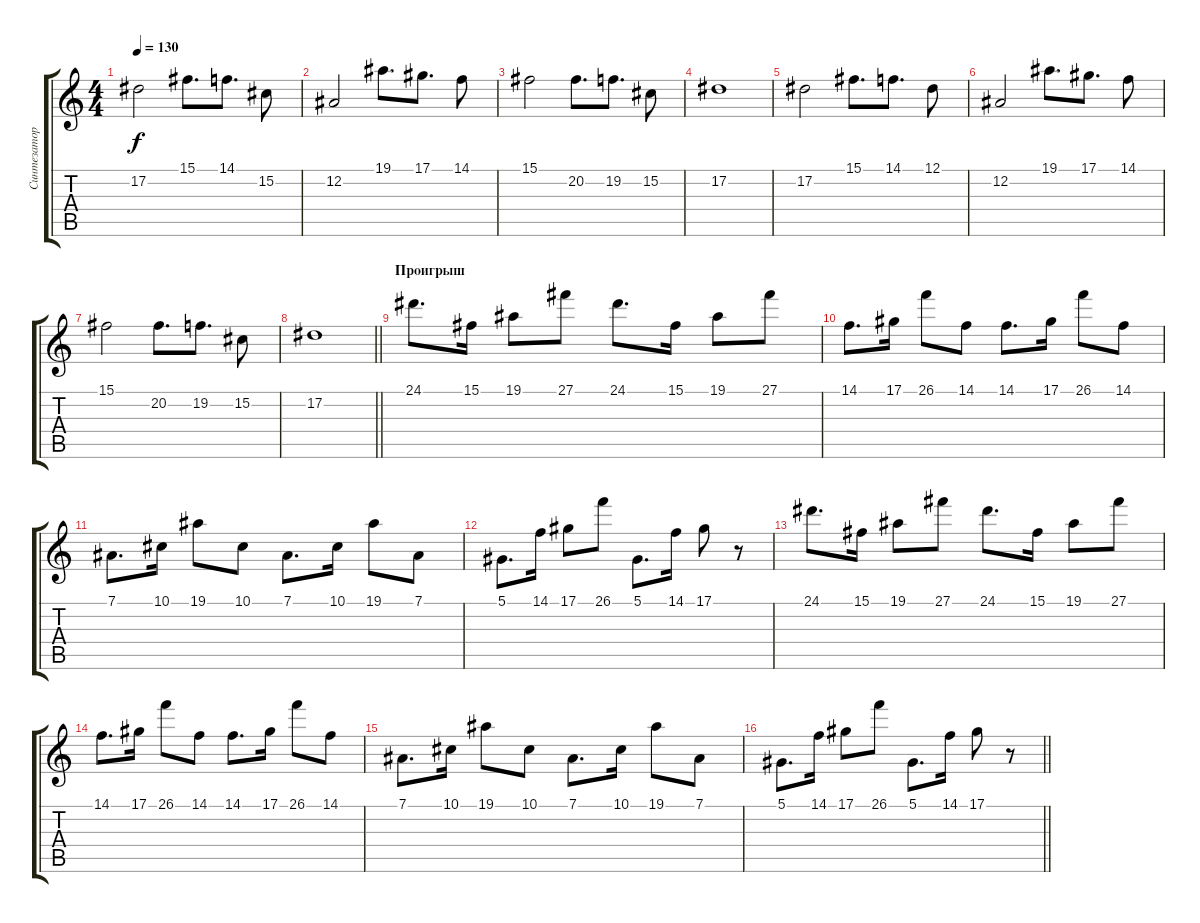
\track ("Синтезатор 1" "Синтезатор") {instrument stringensemble1}
\staff {score tabs}
\tuning (Eb4 Bb3 Gb3 Db3 Ab2 Eb2) {hide}
\ts (4 4)
\tempo 130
\clef g2
\ks c
17.2.2{dy f} 15.1.8{d} 14.1.8{d} 15.2.8 |
12.2.2 19.1.8{d} 17.1.8{d} 14.1.8 |
15.1.2 20.2.8{d} 19.2.8{d} 15.2.8 |
17.2.1 |
17.2.2 15.1.8{d} 14.1.8{d} 12.1.8 |
12.2.2 19.1.8{d} 17.1.8{d} 14.1.8 |
15.1.2 20.2.8{d} 19.2.8{d} 15.2.8 |
\barLineRight lightlight
17.2.1 |
\section ("" "Проигрыш")
24.1.8{d volume 11 instrument brightacousticpiano} 15.1.16 19.1.8 27.1.8 24.1.8{d} 15.1.16 19.1.8 27.1.8 |
14.1.8{d} 17.1.16 26.1.8 14.1.8 14.1.8{d} 17.1.16 26.1.8 14.1.8 |
7.1.8{d} 10.1.16 19.1.8 10.1.8 7.1.8{d} 10.1.16 19.1.8 7.1.8 |
5.1.8{d} 14.1.16 17.1.8 26.1.8 5.1.8{d} 14.1.16 17.1.8 r.8 |
24.1.8{d} 15.1.16 19.1.8 27.1.8 24.1.8{d} 15.1.16 19.1.8 27.1.8 |
14.1.8{d} 17.1.16 26.1.8 14.1.8 14.1.8{d} 17.1.16 26.1.8 14.1.8 |
7.1.8{d} 10.1.16 19.1.8 10.1.8 7.1.8{d} 10.1.16 19.1.8 7.1.8 |
\barLineRight lightlight
5.1.8{d} 14.1.16 17.1.8 26.1.8 5.1.8{d} 14.1.16 17.1.8 r.8
